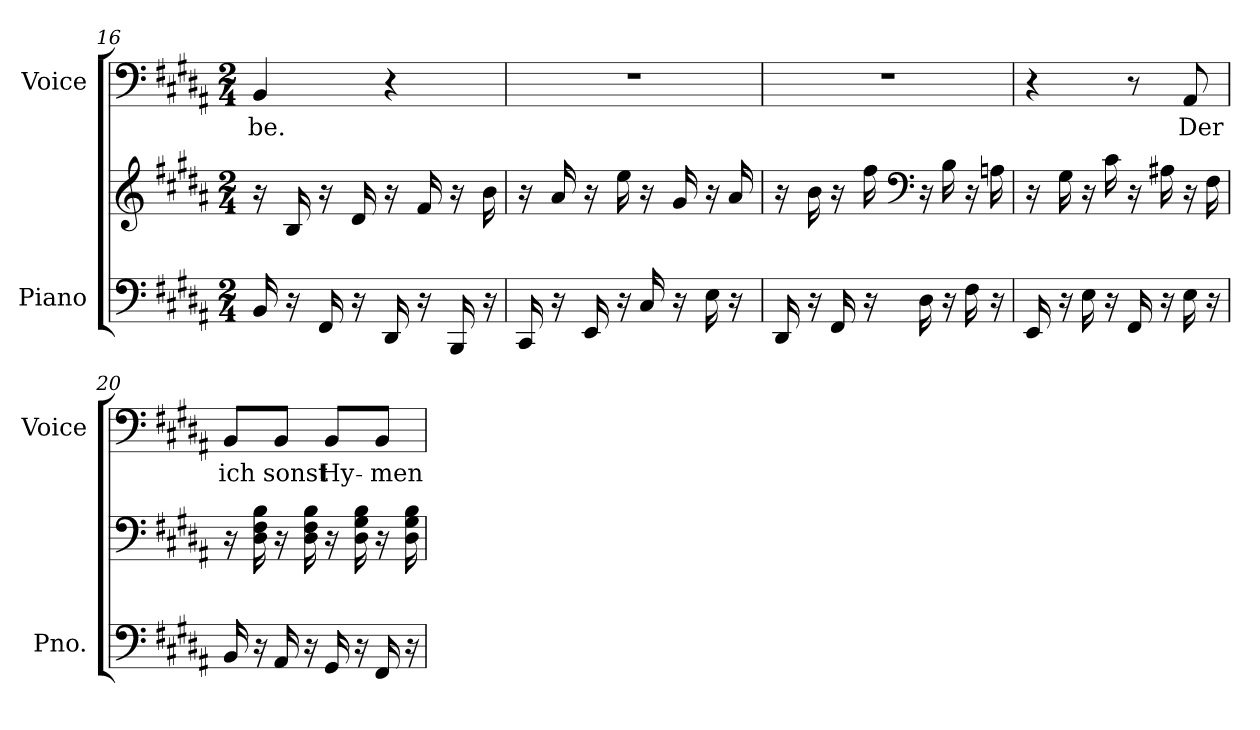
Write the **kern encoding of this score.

**kern	**kern	**kern	**text
*part2	*part2	*part1	*part1
*staff3	*staff2	*staff1	*staff1
*I"Piano	*	*I"Voice	*
*I'Pno.	*	*I'Voice	*
*clefF4	*clefG2	*clefF4	*
*k[f#c#g#d#a#]	*k[f#c#g#d#a#]	*k[f#c#g#d#a#]	*
*B:	*B:	*B:	*
*M2/4	*M2/4	*M2/4	*
=16	=16	=16	=16
!	!	!	!LO:LY:b:color=#000000
16BBi/	16r	4BBi/	-be.
16r	16Bi/	.	.
16FF#i/	16r	.	.
16r	16d#i/	.	.
16DD#i/	16r	4r	.
16r	16f#i/	.	.
16BBBi/	16r	.	.
16r	16bi\	.	.
!!LO:PB:g=z
=17	=17	=17	=17
!	!	!LO:N:vis=1	!
16CC#i/	16r	2r	.
16r	16a#i/	.	.
16EEi/	16r	.	.
16r	16eei\	.	.
16C#i/	16r	.	.
16r	16g#i/	.	.
16Ei\	16r	.	.
16r	16a#i/	.	.
=18	=18	=18	=18
!	!	!LO:N:vis=1	!
16DD#i/	16r	2r	.
16r	16bi\	.	.
16FF#i/	16r	.	.
16r	16ff#i\	.	.
*	*clefF4	*	*
16D#i\	16r	.	.
16r	16Bi\	.	.
16F#i\	16r	.	.
16r	16Ani\	.	.
=19	=19	=19	=19
16EEi/	16r	4r	.
16r	16G#i\	.	.
16Ei\	16r	.	.
16r	16c#i\	.	.
16FF#i/	16r	8r	.
16r	16A#Xi\	.	.
!	!	!	!LO:LY:b:color=#000000
16Ei\	16r	8AA#i/	Der
16r	16F#i\	.	.
=20	=20	=20	=20
!	!	!	!LO:LY:b:color=#000000
16BBi/	16r	8BBi/L	ich
16r	16D#i\ 16F#i 16Bi	.	.
!	!	!	!LO:LY:b:color=#000000
16AA#i/	16r	8BBi/J	sonst
16r	16D#i\ 16F#i 16Bi	.	.
!	!	!	!LO:LY:b:color=#000000
16GG#i/	16r	8BBi/L	Hy-
16r	16D#i\ 16G#i 16Bi	.	.
!	!	!	!LO:LY:b:color=#000000
16FF#i/	16r	8BBi/J	-men
16r	16D#i\ 16G#i 16Bi	.	.
=	=	=	=
*-	*-	*-	*-
